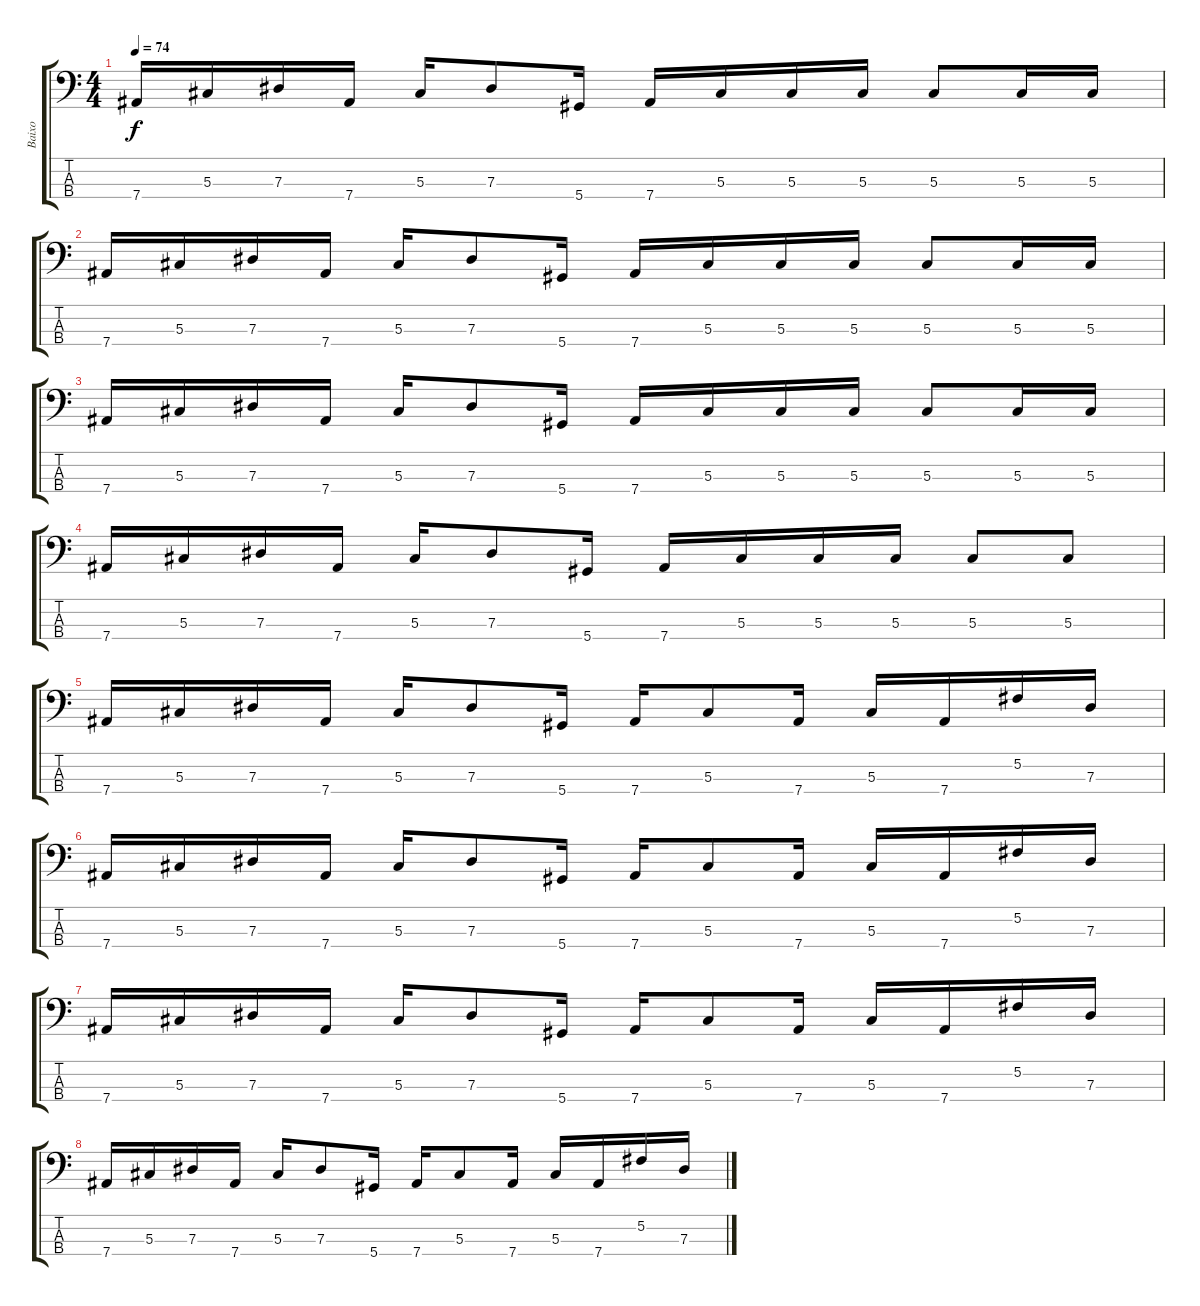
\track ("Baixo" "Baixo") {instrument electricbassfinger}
\staff {score tabs}
\tuning (Gb2 Db2 Ab1 Eb1) {hide}
\ts (4 4)
\tempo 74
\clef f4
\ks c
7.4.16{dy f} 5.3.16 7.3.16 7.4.16 5.3.16 7.3.8 5.4.16 7.4.16 5.3.16 5.3.16 5.3.16 5.3.8 5.3.16 5.3.16 |
7.4.16 5.3.16 7.3.16 7.4.16 5.3.16 7.3.8 5.4.16 7.4.16 5.3.16 5.3.16 5.3.16 5.3.8 5.3.16 5.3.16 |
7.4.16 5.3.16 7.3.16 7.4.16 5.3.16 7.3.8 5.4.16 7.4.16 5.3.16 5.3.16 5.3.16 5.3.8 5.3.16 5.3.16 |
7.4.16 5.3.16 7.3.16 7.4.16 5.3.16 7.3.8 5.4.16 7.4.16 5.3.16 5.3.16 5.3.16 5.3.8 5.3.8 |
7.4.16 5.3.16 7.3.16 7.4.16 5.3.16 7.3.8 5.4.16 7.4.16 5.3.8 7.4.16 5.3.16 7.4.16 5.2.16 7.3.16 |
7.4.16 5.3.16 7.3.16 7.4.16 5.3.16 7.3.8 5.4.16 7.4.16 5.3.8 7.4.16 5.3.16 7.4.16 5.2.16 7.3.16 |
7.4.16 5.3.16 7.3.16 7.4.16 5.3.16 7.3.8 5.4.16 7.4.16 5.3.8 7.4.16 5.3.16 7.4.16 5.2.16 7.3.16 |
7.4.16 5.3.16 7.3.16 7.4.16 5.3.16 7.3.8 5.4.16 7.4.16 5.3.8 7.4.16 5.3.16 7.4.16 5.2.16 7.3.16
